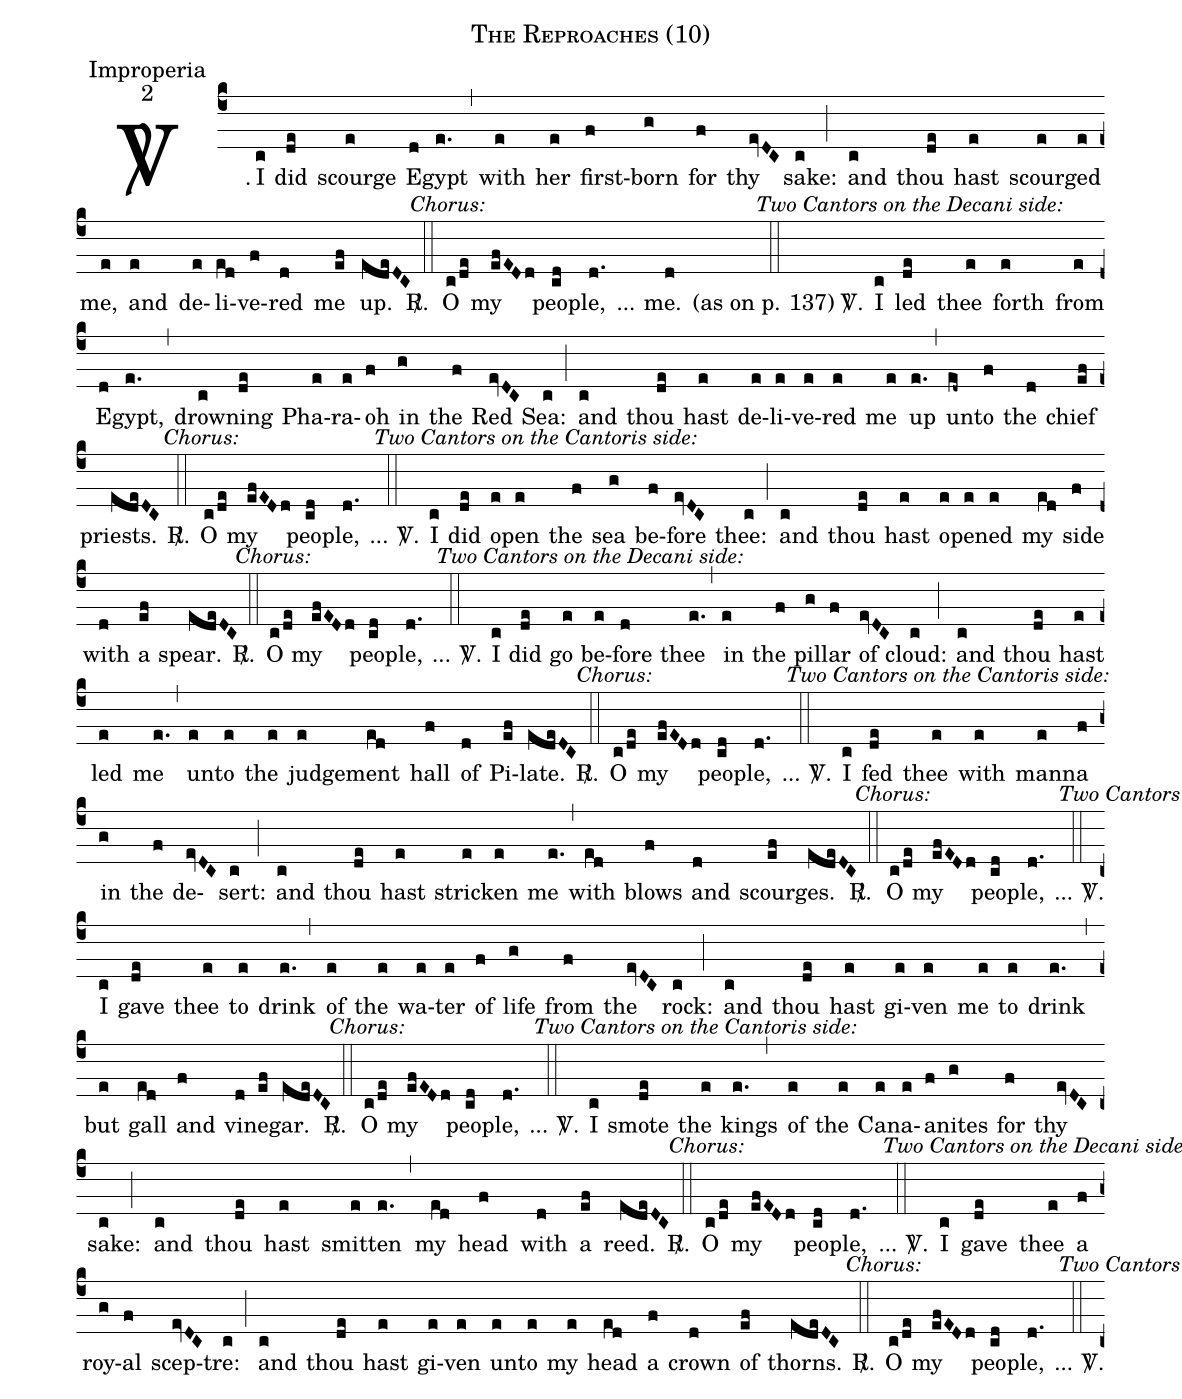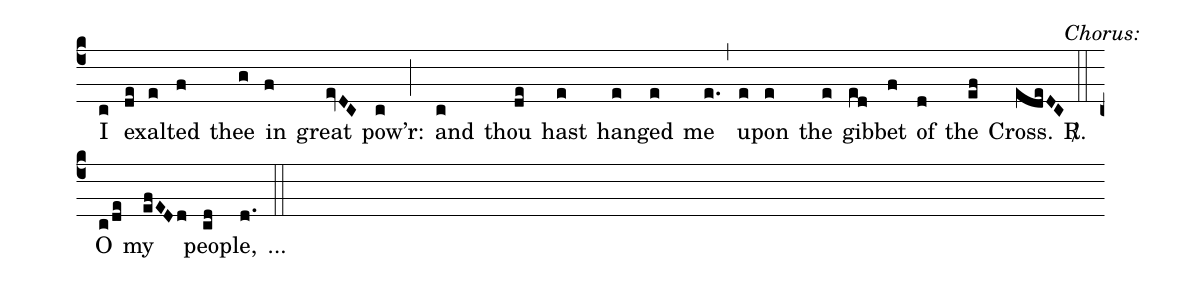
name:The Reproaches (10);
office-part:Improperia;
mode:2;
%%
(c4) <alt>Two Cantors on the Cantoris side:</alt><sp>V/</sp>.() I(c) did(de) scourge(e) E(d)gypt(e.) (,) with(e) her(e) first-(f)born(g) for(f) thy(evDC) sake:(c) (;) and(c) thou(de) hast(e) scour(e)ged(e) me,(e) and(e) de(e)li(ed)ve(f)red(d) me(ef) up.(edeDC) <alt>Chorus:</alt><sp>R/</sp>.(::) O(c/de) my(efEDd) peo(cd)ple,(d.1) ... me.(d) <v>(</v>as on p. 137<v>)</v> <alt>Two Cantors on the Decani side:</alt><sp>V/</sp>.(::) I(c) led(de) thee(e) forth(e) from(e) E(d)gypt,(e.) (,) drow(c)ning(de) Pha(e)ra(e)oh(f) in(g) the(f) Red(evDC) Sea:(c) (;) and(c) thou(de) hast(e) de(e)li(e)ve(e)red(e) me(e) up(e.) (,) un(ed~)to(f) the(d) chief(ef) priests.(edeDC) <alt>Chorus:</alt><sp>R/</sp>.(::) O(c/de) my(efEDd) peo(cd)ple,(d.) ... <alt>Two Cantors on the Cantoris side:</alt><sp>V/</sp>.(::) I(c) did(de) o(e)pen(e) the(f) sea(g) be(f)fore(evDC) thee:(c) (;) and(c) thou(de) hast(e) o(e)pe(e)ned(e) my(ed) side(f) with(d) a(ef) spear.(edeDC) <alt>Chorus:</alt><sp>R/</sp>.(::) O(c/de) my(efEDd) peo(cd)ple,(d.) ... <alt>Two Cantors on the Decani side:</alt><sp>V/</sp>.(::) I(c) did(de) go(e) be(e)fore(d) thee(e.) (,) in(e) the(f) pil(g)lar(f) of(evDC) cloud:(c) (;) and(c) thou(de) hast(e) led(e) me(e.) (,) un(e)to(e) the(e) judge(e)ment(ed) hall(f) of(d) Pi(ef)late.(edeDC) <alt>Chorus:</alt><sp>R/</sp>.(::) O(c/de) my(efEDd) peo(cd)ple,(d.) ... <alt>Two Cantors on the Cantoris side:</alt><sp>V/</sp>.(::) I(c) fed(de) thee(e) with(e) man(e)na(f) in(g) the(f) de(evDC)sert:(c) (;) and(c) thou(de) hast(e) stric(e)ken(e) me(e.) (,) with(ed) blows(f) and(d) scour(ef)ges.(edeDC) <alt>Chorus:</alt><sp>R/</sp>.(::) O(c/de) my(efEDd) peo(cd)ple,(d.) ... <alt>Two Cantors on the Decani side:</alt><sp>V/</sp>.(::) I(c) gave(de) thee(e) to(e) drink(e.) (,) of(e) the(e) wa(e)ter(e) of(f) life(g) from(f) the(evDC) rock:(c) (;) and(c) thou(de) hast(e) gi(e)ven(e) me(e) to(e) drink(e.) (,) but(e) gall(ed) and(f) vi(d)ne(ef)gar.(edeDC) <alt>Chorus:</alt><sp>R/</sp>.(::) O(c/de) my(efEDd) peo(cd)ple,(d.) ... <alt>Two Cantors on the Cantoris side:</alt><sp>V/</sp>.(::) I(c) smote(de) the(e) kings(e.) (,) of(e) the(e) Ca(e)na(e)a(f)nites(g) for(f) thy(evDC) sake:(c) (;) and(c) thou(de) hast(e) smit(e)ten(e.) (,) my(ed) head(f) with(d) a(ef) reed.(edeDC) <alt>Chorus:</alt><sp>R/</sp>.(::) O(c/de) my(efEDd) peo(cd)ple,(d.) ... <alt>Two Cantors on the Decani side:</alt><sp>V/</sp>.(::) I(c) gave(de) thee(e) a(f) roy(g)al(f) scep(evDC)tre:(c) (;) and(c) thou(de) hast(e) gi(e)ven(e) un(e)to(e) my(e) head(ed) a(f) crown(d) of(ef) thorns.(edeDC) <alt>Chorus:</alt><sp>R/</sp>.(::) O(c/de) my(efEDd) peo(cd)ple,(d.) ... <alt>Two Cantors on the Cantoris side:</alt><sp>V/</sp>.(::) I(c) ex(de)al(e)ted(f) thee(g) in(f) great(evDC) pow'r:(c) (;) and(c) thou(de) hast(e) han(e)ged(e) me(e.) (,) up(e)on(e) the(e) gib(ed)bet(f) of(d) the(ef) Cross.(edeDC) <alt>Chorus:</alt><sp>R/</sp>.(::) O(c/de) my(efEDd) peo(cd)ple,(d.) ... (::)
